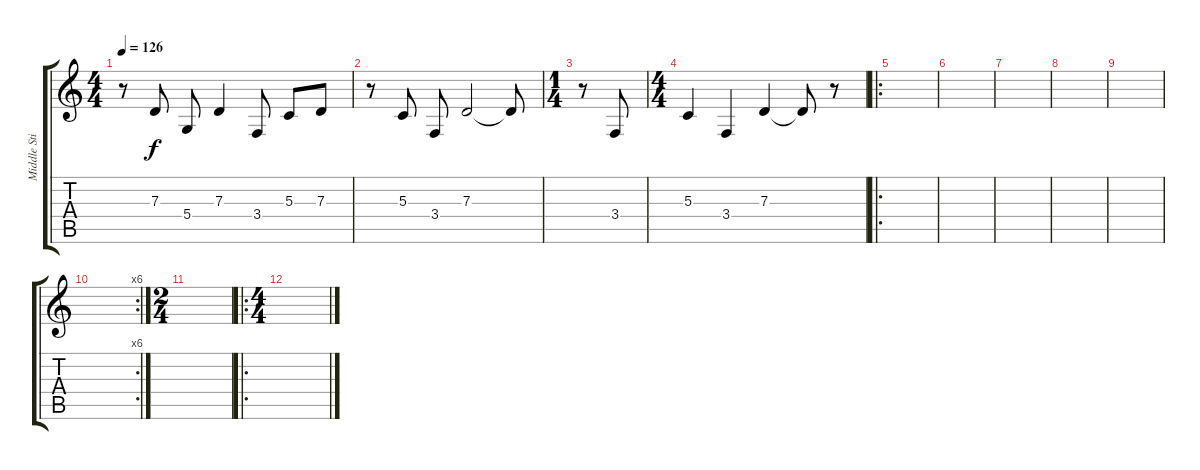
\track ("Middle Stings" "Middle Sti") {instrument stringensemble1}
\staff {score tabs}
\tuning (E4 B3 G3 D3 A2 E2) {hide}
\ts (4 4)
\tempo 126
\clef g2
\ks c
r.8{dy f instrument stringensemble1} 7.3.8 5.4.8 7.3.4 3.4.8 5.3.8 7.3.8 |
r.8 5.3.8 3.4.8 7.3.2 7.3{t}.8 |
\ts (1 4)
r.8 3.4.8 |
\ts (4 4)
5.3.4 3.4.4 7.3.4 7.3{t}.8 r.8 |
\ro
|
|
|
|
|
\rc 6
|
\ts (2 4)
|
\ro
\ts (4 4)
